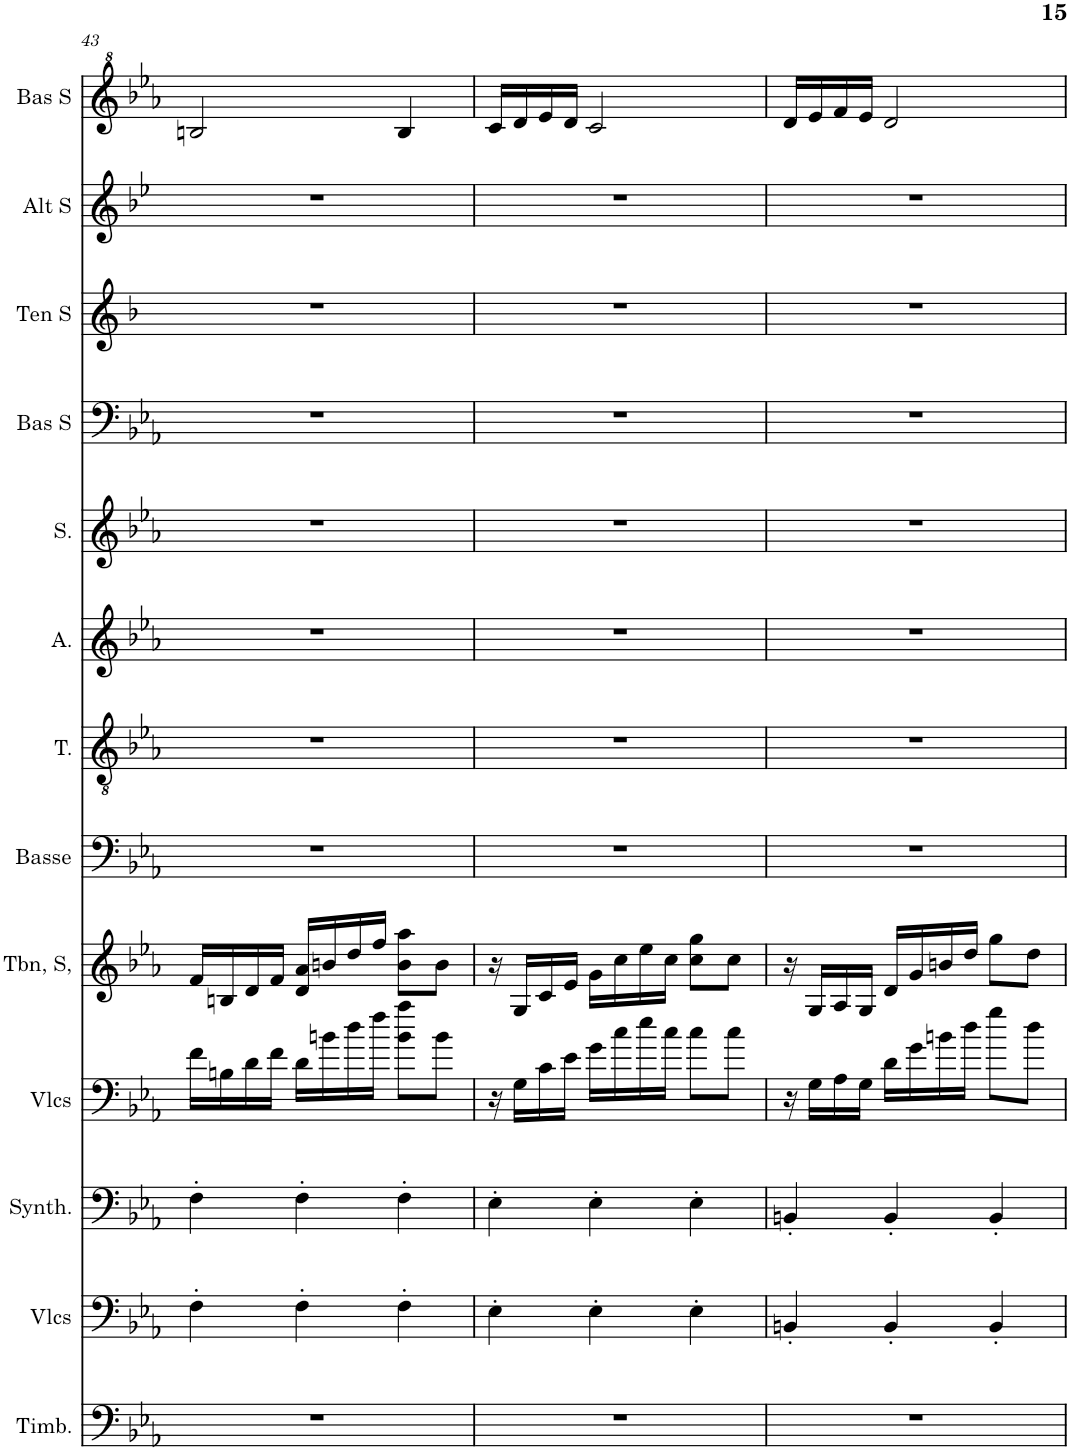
**kern	**kern	**kern	**kern	**kern	**kern	**kern	**kern	**kern	**kern	**kern	**kern	**kern
*part13	*part12	*part11	*part10	*part9	*part8	*part7	*part6	*part5	*part4	*part3	*part2	*part1
*staff13	*staff12	*staff11	*staff10	*staff9	*staff8	*staff7	*staff6	*staff5	*staff4	*staff3	*staff2	*staff1
*I"Timbales, Staff-1	*I"Violoncelles, D'Bass/Strings, etc	*I"Synthétiseur d'instruments à cordes, Synth strings, etc	*I"Violoncelles, Synth strings 2	*I"Trombone Soprano, 1st violins	*I"Basse	*I"Ténor	*I"Alto	*I"Soprano	*I"Basse Solo	*I"Tenor Solo	*I"Alto Solo	*I"Soprano Solo
*I'Timb.	*I'Vlcs	*I'Synth.	*I'Vlcs	*I'Tbn, S,	*I'Basse	*I'T.	*I'A.	*I'S.	*I'Bas S	*I'Ten S	*I'Alt S	*
!!LO:PB:g=z
*clefF4	*clefF4	*clefF4	*clefF4	*clefG2	*clefF4	*clefGv2	*clefG2	*clefG2	*clefF4	*clefG2	*clefG2	*clefG^2
*	*	*	*	*	*	*	*	*	*	*Trd8c14	*Trd4c7	*
*k[b-e-a-]	*k[b-e-a-]	*k[b-e-a-]	*k[b-e-a-]	*k[b-e-a-]	*k[b-e-a-]	*k[b-e-a-]	*k[b-e-a-]	*k[b-e-a-]	*k[b-e-a-]	*k[b-]	*k[b-e-]	*k[b-e-a-]
*M3/4	*M3/4	*M3/4	*M3/4	*M3/4	*M3/4	*M3/4	*M3/4	*M3/4	*M3/4	*M3/4	*M3/4	*M3/4
=43	=43	=43	=43	=43	=43	=43	=43	=43	=43	=43	=43	=43
2.r	4F'\	4F'\	16f\LL	16f/LL	2.r	2.r	2.r	2.r	2.r	2.r	2.r	2bn/
.	.	.	16Bn\	16Bn/	.	.	.	.	.	.	.	.
.	.	.	16d\	16d/	.	.	.	.	.	.	.	.
.	.	.	16f\JJ	16f/JJ	.	.	.	.	.	.	.	.
.	4F'\	4F'\	16d\LL	16d/ 16a-/LL	.	.	.	.	.	.	.	.
.	.	.	16bn\	16bn/	.	.	.	.	.	.	.	.
.	.	.	16dd\	16dd/	.	.	.	.	.	.	.	.
.	.	.	16ff\JJ	16ff/JJ	.	.	.	.	.	.	.	.
.	4F'\	4F'\	8b\ 8aa-\L	8b\ 8aa-\L	.	.	.	.	.	.	.	4b/
.	.	.	8b\J	8b\J	.	.	.	.	.	.	.	.
=44	=44	=44	=44	=44	=44	=44	=44	=44	=44	=44	=44	=44
2.r	4E-'\	4E-'\	16r	16r	2.r	2.r	2.r	2.r	2.r	2.r	2.r	16cc/LL
.	.	.	16G\LL	16G/LL	.	.	.	.	.	.	.	16dd/
.	.	.	16c\	16c/	.	.	.	.	.	.	.	16ee-/
.	.	.	16e-\JJ	16e-/JJ	.	.	.	.	.	.	.	16dd/JJ
.	4E-'\	4E-'\	16g\LL	16g\LL	.	.	.	.	.	.	.	2cc/
.	.	.	16cc\	16cc\	.	.	.	.	.	.	.	.
.	.	.	16ee-\	16ee-\	.	.	.	.	.	.	.	.
.	.	.	16cc\JJ	16cc\JJ	.	.	.	.	.	.	.	.
.	4E-'\	4E-'\	8cc\L	8cc\ 8gg\L	.	.	.	.	.	.	.	.
.	.	.	8cc\J	8cc\J	.	.	.	.	.	.	.	.
=45	=45	=45	=45	=45	=45	=45	=45	=45	=45	=45	=45	=45
2.r	4BBn'/	4BBn'/	16r	16r	2.r	2.r	2.r	2.r	2.r	2.r	2.r	16dd/LL
.	.	.	16G\LL	16G/LL	.	.	.	.	.	.	.	16ee-/
.	.	.	16A-\	16A-/	.	.	.	.	.	.	.	16ff/
.	.	.	16G\JJ	16G/JJ	.	.	.	.	.	.	.	16ee-/JJ
.	4BB'/	4BB'/	16d\LL	16d/LL	.	.	.	.	.	.	.	2dd/
.	.	.	16g\	16g/	.	.	.	.	.	.	.	.
.	.	.	16bn\	16bn/	.	.	.	.	.	.	.	.
.	.	.	16dd\JJ	16dd/JJ	.	.	.	.	.	.	.	.
.	4BB'/	4BB'/	8gg\L	8gg\L	.	.	.	.	.	.	.	.
.	.	.	8dd\J	8dd\J	.	.	.	.	.	.	.	.
=	=	=	=	=	=	=	=	=	=	=	=	=
*-	*-	*-	*-	*-	*-	*-	*-	*-	*-	*-	*-	*-
